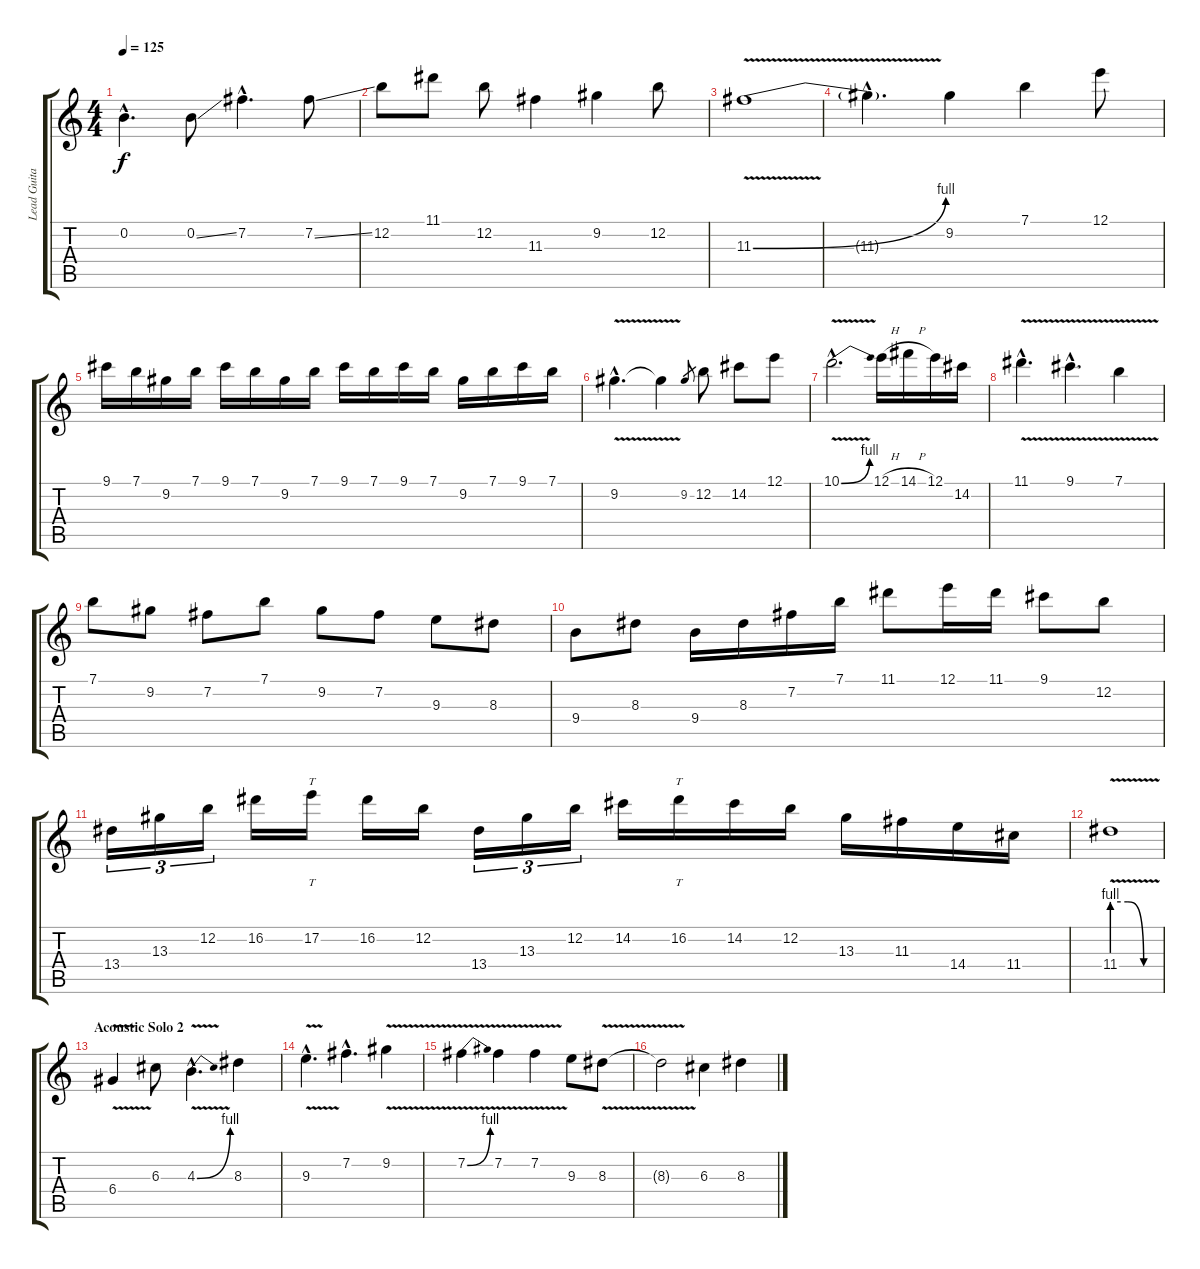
\track ("Lead Guitar 1" "Lead Guita") {instrument overdrivenguitar}
\staff {score tabs}
\tuning (E4 B3 G3 D3 A2 E2) {hide}
\ts (4 4)
\tempo 125
\clef g2
\ks c
0.2{hac}.4{d dy f} 0.2{ss}.8 7.2{hac}.4{d} 7.2{ss}.8 |
12.2.8 11.1.8 12.2.8 11.3.4 9.2.4 12.2.8 |
11.3{be (bend 0 0 60 4) v}.1 |
11.3{hac t}.4{d} 9.2.4 7.1.4 12.1.8 |
9.1.16{volume 16 instrument acousticguitarnylon} 7.1.16 9.2.16 7.1.16 9.1.16 7.1.16 9.2.16 7.1.16 9.1.16 7.1.16 9.1.16 7.1.16 9.2.16 7.1.16 9.1.16 7.1.16 |
9.2{v hac}.4{d} 9.2{t}.4 9.2.8{gr} 12.2.8 14.2.8 12.1.8 |
10.1{be (bend 0 0 60 4) v hac}.2{d} 12.1{h}.16 14.1{h}.16 12.1.16 14.2.16 |
11.1{v hac}.4{d} 9.1{v hac}.4{d} 7.1{v}.4 |
7.1.8 9.2.8 7.2.8 7.1.8 9.2.8 7.2.8 9.3.8 8.3.8 |
9.4.8 8.3.8 9.4.16 8.3.16 7.2.16 7.1.16 11.1.8 12.1.16 11.1.16 9.1.8 12.2.8 |
13.4.16{tu (3 2)} 13.3.16{tu (3 2)} 12.2.16{tu (3 2)} 16.2.16 17.2.16{tt} 16.2.16 12.2.16 13.4.16{tu (3 2)} 13.3.16{tu (3 2)} 12.2.16{tu (3 2)} 14.2.16 16.2.16{tt} 14.2.16 12.2.16 13.3.16 11.3.16 14.4.16 11.4.16 |
11.4{be (custom 0 4 20 4 40 0 60 0) v}.1 |
\section ("" "Acoustic Solo 2")
6.4{v}.4{volume 16 instrument acousticguitarnylon} 6.3.8 4.3{be (bend 0 0 60 4) v hac}.4{d} 8.3.4 |
9.3{v hac}.4{d} 7.2{hac}.4{d} 9.2{v}.4 |
7.2{be (bend 0 0 60 4) v}.4 7.2{v}.4 7.2{v}.4 9.3.8 8.3{v}.8 |
8.3{t}.2 6.3.4 8.3.4
